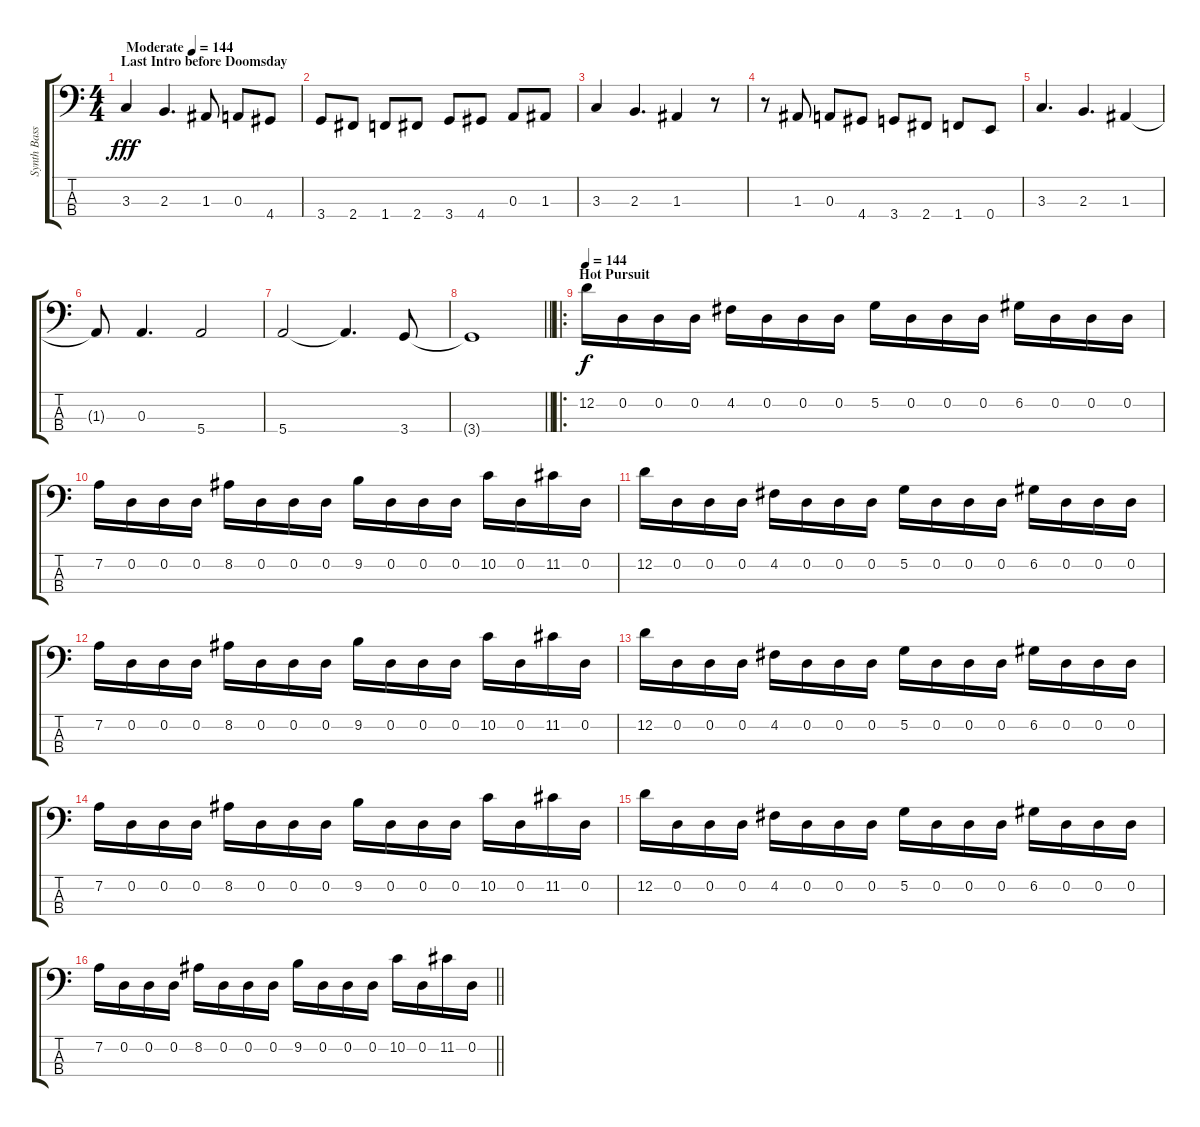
\track ("Synth Bass" "Synth Bass") {instrument synthbass1}
\staff {score tabs}
\tuning (G2 D2 A1 E1) {hide}
\ts (4 4)
\section ("" "Last Intro before Doomsday")
\tempo (144 "Moderate")
\clef f4
\ks c
3.3.4{dy fff instrument synthbass1} 2.3.4{d} 1.3.8 0.3.8 4.4.8 |
3.4.8 2.4.8 1.4.8 2.4.8 3.4.8 4.4.8 0.3.8 1.3.8 |
3.3.4 2.3.4{d} 1.3.4 r.8 |
r.8 1.3.8 0.3.8 4.4.8 3.4.8 2.4.8 1.4.8 0.4.8 |
3.3.4{d} 2.3.4{d} 1.3.4 |
1.3{t}.8 0.3.4{d} 5.4.2 |
5.4.2 5.4{t}.4{d} 3.4.8 |
\barLineRight lightlight
3.4{t}.1 |
\ro
\section ("" "Hot Pursuit")
\tempo 144
12.2.16{dy f} 0.2.16 0.2.16 0.2.16 4.2.16 0.2.16 0.2.16 0.2.16 5.2.16 0.2.16 0.2.16 0.2.16 6.2.16 0.2.16 0.2.16 0.2.16 |
7.2.16 0.2.16 0.2.16 0.2.16 8.2.16 0.2.16 0.2.16 0.2.16 9.2.16 0.2.16 0.2.16 0.2.16 10.2.16 0.2.16 11.2.16 0.2.16 |
12.2.16 0.2.16 0.2.16 0.2.16 4.2.16 0.2.16 0.2.16 0.2.16 5.2.16 0.2.16 0.2.16 0.2.16 6.2.16 0.2.16 0.2.16 0.2.16 |
7.2.16 0.2.16 0.2.16 0.2.16 8.2.16 0.2.16 0.2.16 0.2.16 9.2.16 0.2.16 0.2.16 0.2.16 10.2.16 0.2.16 11.2.16 0.2.16 |
12.2.16 0.2.16 0.2.16 0.2.16 4.2.16 0.2.16 0.2.16 0.2.16 5.2.16 0.2.16 0.2.16 0.2.16 6.2.16 0.2.16 0.2.16 0.2.16 |
7.2.16 0.2.16 0.2.16 0.2.16 8.2.16 0.2.16 0.2.16 0.2.16 9.2.16 0.2.16 0.2.16 0.2.16 10.2.16 0.2.16 11.2.16 0.2.16 |
12.2.16 0.2.16 0.2.16 0.2.16 4.2.16 0.2.16 0.2.16 0.2.16 5.2.16 0.2.16 0.2.16 0.2.16 6.2.16 0.2.16 0.2.16 0.2.16 |
\barLineRight lightlight
7.2.16 0.2.16 0.2.16 0.2.16 8.2.16 0.2.16 0.2.16 0.2.16 9.2.16 0.2.16 0.2.16 0.2.16 10.2.16 0.2.16 11.2.16 0.2.16
